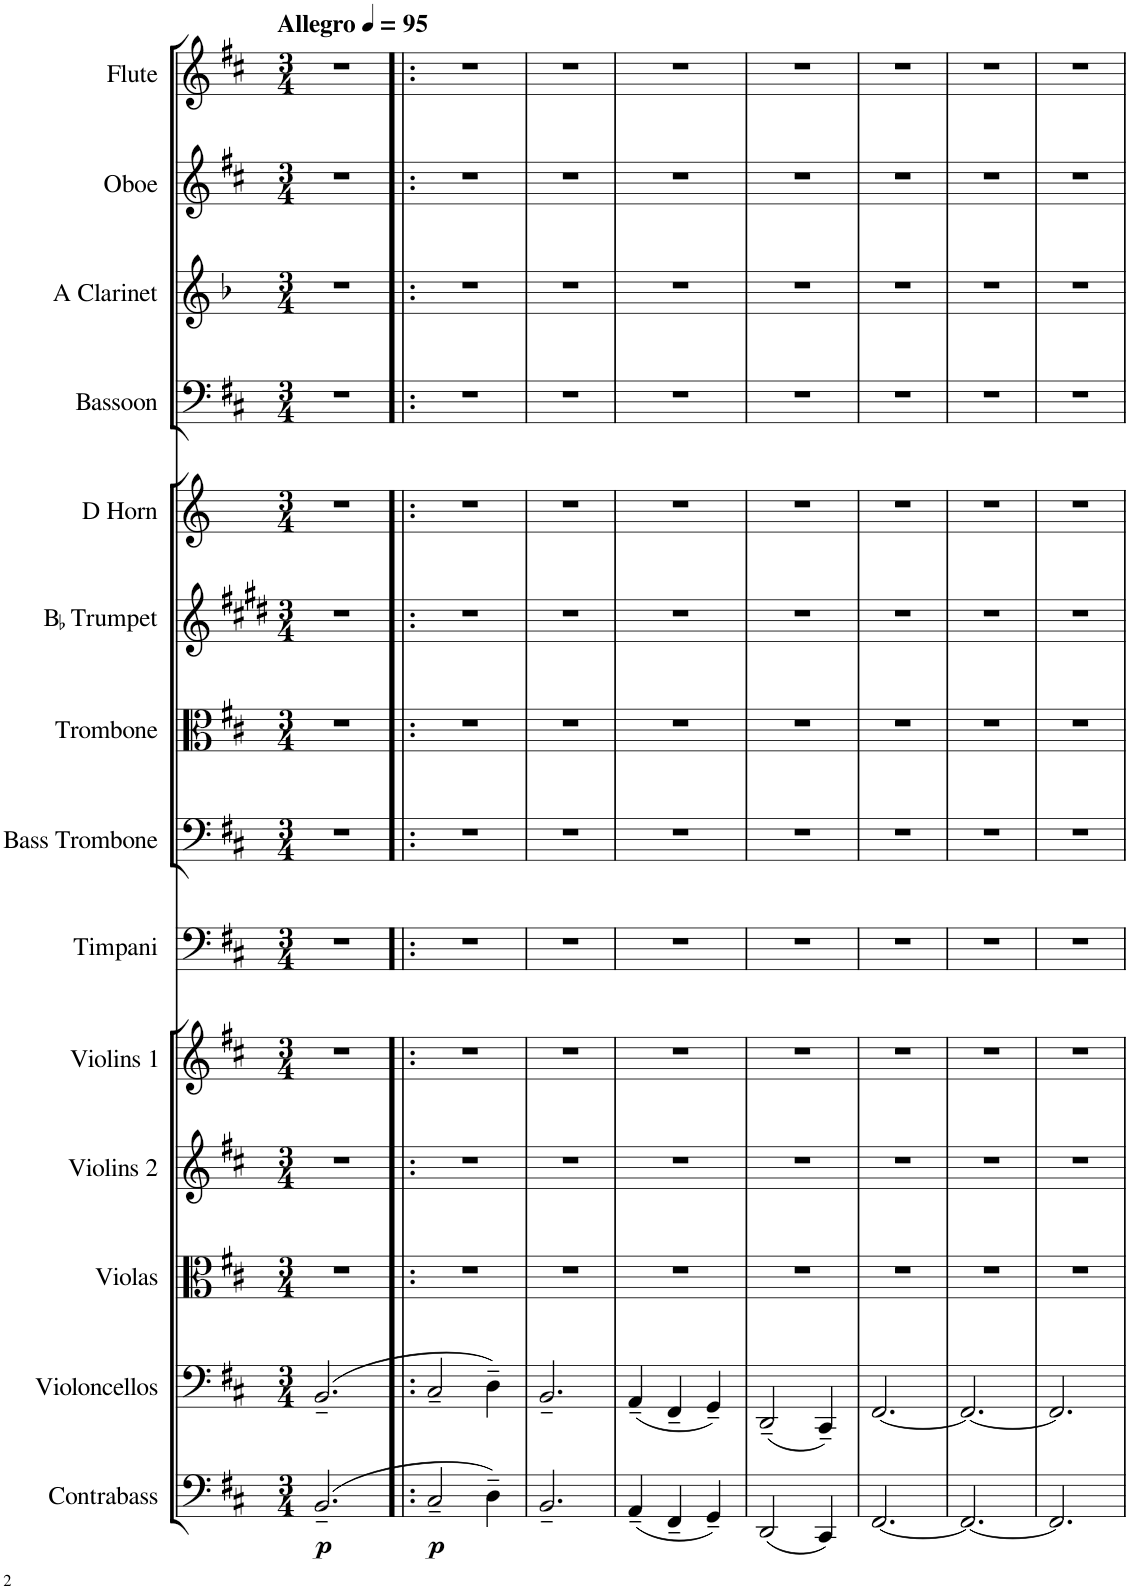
**kern	**dynam	**kern	**kern	**kern	**kern	**kern	**kern	**kern	**kern	**kern	**kern	**kern	**kern	**kern
*part14	*part14	*part13	*part12	*part11	*part10	*part9	*part8	*part7	*part6	*part5	*part4	*part3	*part2	*part1
*staff14	*staff14	*staff13	*staff12	*staff11	*staff10	*staff9	*staff8	*staff7	*staff6	*staff5	*staff4	*staff3	*staff2	*staff1
*I"Contrabass	*	*I"Violoncellos	*I"Violas	*I"Violins 2	*I"Violins 1	*I"Timpani	*I"Bass Trombone	*I"Trombone	*I"BaccidentalFlat Trumpet	*I"D Horn	*I"Bassoon	*I"A Clarinet	*I"Oboe	*I"Flute
*I'Cb.	*	*I'Vlcs.	*I'Vlas.	*I'Vlns. 2	*I'Vlns. 1	*I'Timp.	*I'B. Trb.	*I'Trb.	*I'BaccidentalFlat Tpt.	*I'D Hn.	*I'Bsn.	*I'A Cl.	*I'Ob.	*I'Fl.
*clefF4	*	*clefF4	*clefC3	*clefG2	*clefG2	*clefF4	*clefF4	*clefC3	*clefG2	*clefG2	*clefF4	*clefG2	*clefG2	*clefG2
*Trd7c12	*	*	*	*	*	*	*	*	*Trd1c2	*Trd6c10	*	*Trd2c3	*	*
*k[f#c#]	*	*k[f#c#]	*k[f#c#]	*k[f#c#]	*k[f#c#]	*k[f#c#]	*k[f#c#]	*k[f#c#]	*k[f#c#g#d#]	*k[]	*k[f#c#]	*k[b-]	*k[f#c#]	*k[f#c#]
*M3/4	*	*M3/4	*M3/4	*M3/4	*M3/4	*M3/4	*M3/4	*M3/4	*M3/4	*M3/4	*M3/4	*M3/4	*M3/4	*M3/4
*MM95	*	*MM95	*MM95	*MM95	*MM95	*MM95	*MM95	*MM95	*MM95	*MM95	*MM95	*MM95	*MM95	*MM95
=1	=1	=1	=1	=1	=1	=1	=1	=1	=1	=1	=1	=1	=1	=1
!	!	!	!	!	!	!	!	!	!	!	!	!	!	!LO:TX:a:B:t=Allegro
!	!LO:DY:b	!	!	!	!	!	!	!	!	!	!	!	!	!
(2.BB~/	p	(2.BB~/	2.r	2.r	2.r	2.r	2.r	2.r	2.r	2.r	2.r	2.r	2.r	2.r
=2!|:	=2!|:	=2!|:	=2!|:	=2!|:	=2!|:	=2!|:	=2!|:	=2!|:	=2!|:	=2!|:	=2!|:	=2!|:	=2!|:	=2!|:
!	!LO:DY:b	!	!	!	!	!	!	!	!	!	!	!	!	!
2C#~/	p	2C#~/	2.r	2.r	2.r	2.r	2.r	2.r	2.r	2.r	2.r	2.r	2.r	2.r
4D~\)	.	4D~\)	.	.	.	.	.	.	.	.	.	.	.	.
=3	=3	=3	=3	=3	=3	=3	=3	=3	=3	=3	=3	=3	=3	=3
2.BB~/	.	2.BB~/	2.r	2.r	2.r	2.r	2.r	2.r	2.r	2.r	2.r	2.r	2.r	2.r
=4	=4	=4	=4	=4	=4	=4	=4	=4	=4	=4	=4	=4	=4	=4
(4AA~/	.	(4AA~/	2.r	2.r	2.r	2.r	2.r	2.r	2.r	2.r	2.r	2.r	2.r	2.r
4FF#~/	.	4FF#~/	.	.	.	.	.	.	.	.	.	.	.	.
4GG~/)	.	4GG~/)	.	.	.	.	.	.	.	.	.	.	.	.
=5	=5	=5	=5	=5	=5	=5	=5	=5	=5	=5	=5	=5	=5	=5
(2DD/	.	(2DD~/	2.r	2.r	2.r	2.r	2.r	2.r	2.r	2.r	2.r	2.r	2.r	2.r
4CC#/)	.	4CC#~/)	.	.	.	.	.	.	.	.	.	.	.	.
=6	=6	=6	=6	=6	=6	=6	=6	=6	=6	=6	=6	=6	=6	=6
[2.FF#/	.	[2.FF#/	2.r	2.r	2.r	2.r	2.r	2.r	2.r	2.r	2.r	2.r	2.r	2.r
=7	=7	=7	=7	=7	=7	=7	=7	=7	=7	=7	=7	=7	=7	=7
2.FF#/_	.	2.FF#/_	2.r	2.r	2.r	2.r	2.r	2.r	2.r	2.r	2.r	2.r	2.r	2.r
=8	=8	=8	=8	=8	=8	=8	=8	=8	=8	=8	=8	=8	=8	=8
2.FF#/]	.	2.FF#/]	2.r	2.r	2.r	2.r	2.r	2.r	2.r	2.r	2.r	2.r	2.r	2.r
=	=	=	=	=	=	=	=	=	=	=	=	=	=	=
*-	*-	*-	*-	*-	*-	*-	*-	*-	*-	*-	*-	*-	*-	*-
